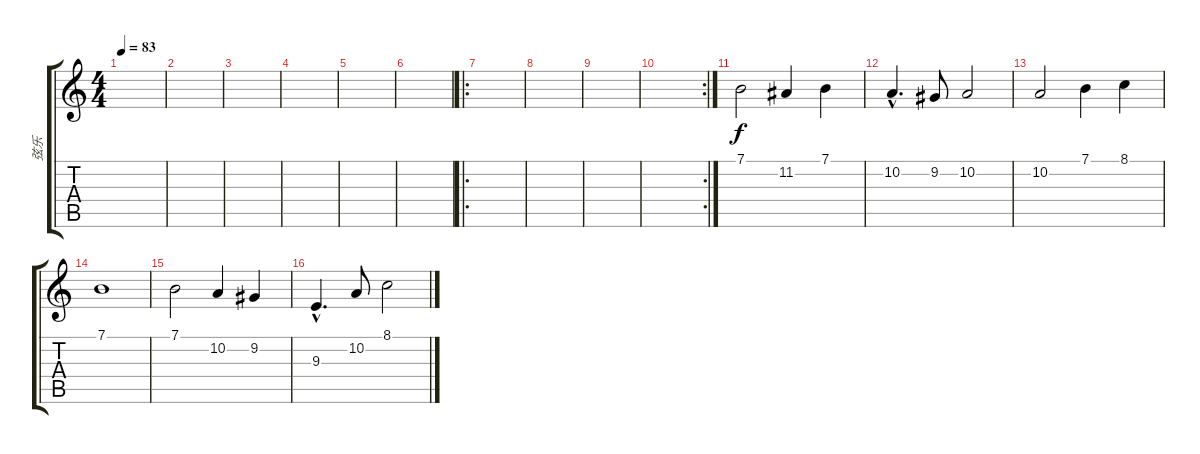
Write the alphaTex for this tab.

\track ("弦乐" "弦乐") {instrument tremolostrings}
\staff {score tabs}
\tuning (E4 B3 G3 D3 A2 E2) {hide}
\ts (4 4)
\tempo 83
\clef g2
\ks c
|
|
|
|
|
|
\ro
|
|
|
\rc 2
|
7.1.2{dy f} 11.2.4 7.1.4 |
10.2{hac}.4{d} 9.2.8 10.2.2 |
10.2.2 7.1.4 8.1.4 |
7.1.1 |
7.1.2 10.2.4 9.2.4 |
9.3{hac}.4{d} 10.2.8 8.1.2
